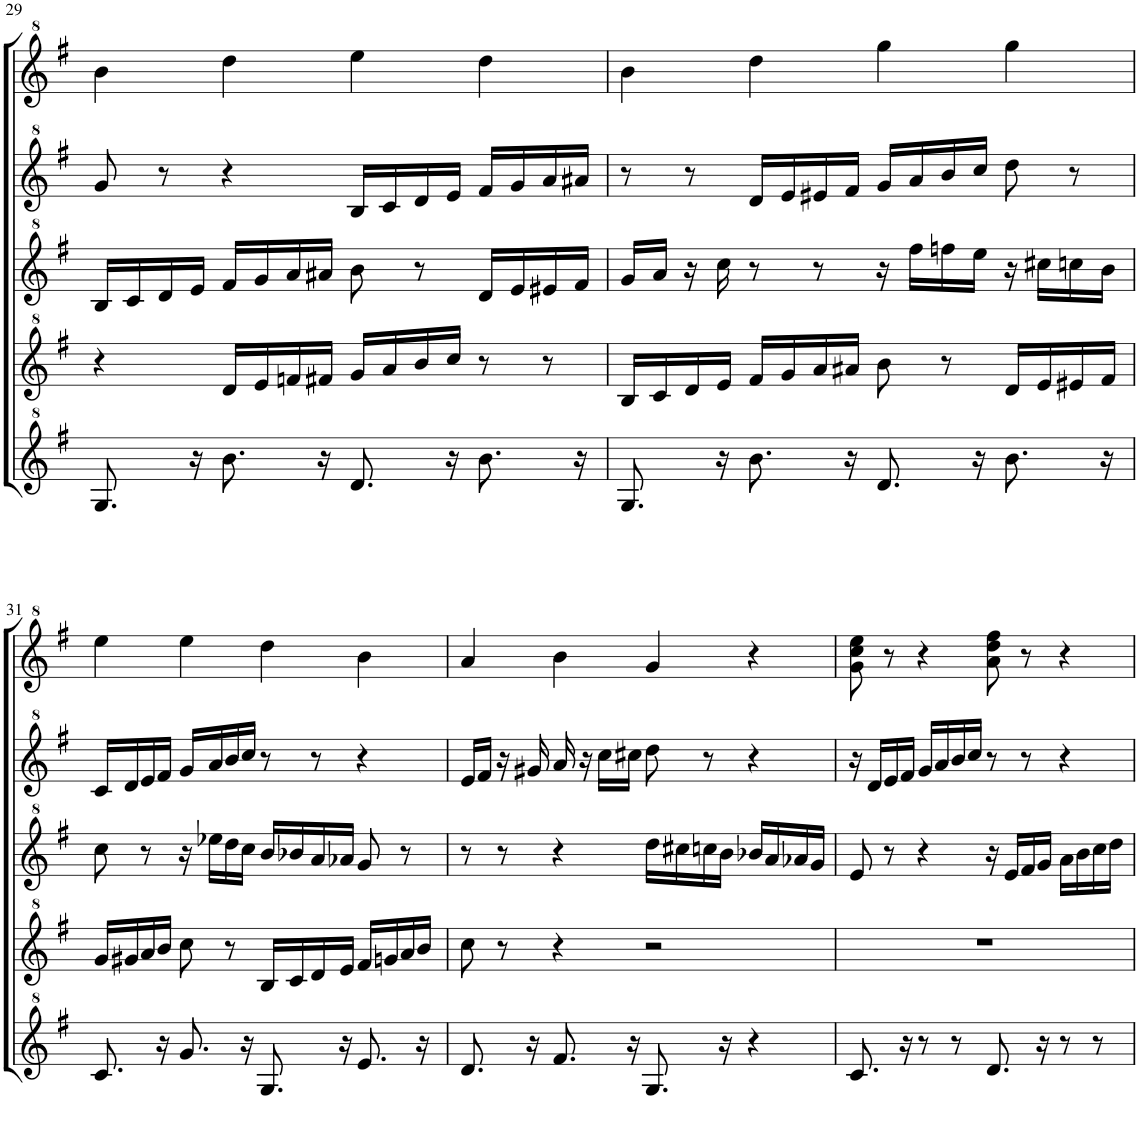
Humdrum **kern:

**kern	**kern	**kern	**kern	**kern
*part1	*part1	*part1	*part1	*part1
*staff5	*staff4	*staff3	*staff2	*staff1
*I"パンフルート	*	*	*	*
!!LO:PB:g=z
*clefG^2	*clefG^2	*clefG^2	*clefG^2	*clefG^2
*k[f#]	*k[f#]	*k[f#]	*k[f#]	*k[f#]
*M4/4	*M4/4	*M4/4	*M4/4	*M4/4
=29	=29	=29	=29	=29
8.g/	4r	16b/LL	8gg/	4bb\
.	.	16cc/	.	.
.	.	16dd/	8r	.
16r	.	16ee/JJ	.	.
8.bb\	16dd/LL	16ff#/LL	4r	4ddd\
.	16ee/	16gg/	.	.
.	16ffn/	16aa/	.	.
16r	16ff#X/JJ	16aa#X/JJ	.	.
8.dd/	16gg/LL	8bb\	16b/LL	4eee\
.	16aa/	.	16cc/	.
.	16bb/	8r	16dd/	.
16r	16ccc/JJ	.	16ee/JJ	.
8.bb\	8r	16dd/LL	16ff#/LL	4ddd\
.	.	16ee/	16gg/	.
.	8r	16ee#X/	16aa/	.
16r	.	16ff#/JJ	16aa#X/JJ	.
=30	=30	=30	=30	=30
8.g/	16b/LL	16gg/LL	8r	4bb\
.	16cc/	16aa/JJ	.	.
.	16dd/	16r	8r	.
16r	16ee/JJ	16ccc\	.	.
8.bb\	16ff#/LL	8r	16dd/LL	4ddd\
.	16gg/	.	16ee/	.
.	16aa/	8r	16ee#X/	.
16r	16aa#X/JJ	.	16ff#/JJ	.
8.dd/	8bb\	16r	16gg/LL	4ggg\
.	.	16fff#\LL	16aa/	.
.	8r	16fffn\	16bb/	.
16r	.	16eee\JJ	16ccc/JJ	.
8.bb\	16dd/LL	16r	8ddd\	4ggg\
.	16ee/	16ccc#X\LL	.	.
.	16ee#X/	16cccn\	8r	.
16r	16ff#/JJ	16bb\JJ	.	.
!!LO:LB:g=z
=31	=31	=31	=31	=31
8.cc/	16gg/LL	8ccc\	16cc/LL	4eee\
.	16gg#X/	.	16dd/	.
.	16aa/	8r	16ee/	.
16r	16bb/JJ	.	16ff#/JJ	.
8.gg/	8ccc\	16r	16gg/LL	4eee\
.	.	16eee-X\LL	16aa/	.
.	8r	16ddd\	16bb/	.
16r	.	16ccc\JJ	16ccc/JJ	.
8.g/	16b/LL	16bb/LL	8r	4ddd\
.	16cc/	16bb-X/	.	.
.	16dd/	16aa/	8r	.
16r	16ee/JJ	16aa-X/JJ	.	.
8.ee/	16ff#/LL	8gg/	4r	4bb\
.	16ggn/	.	.	.
.	16aa/	8r	.	.
16r	16bb/JJ	.	.	.
=32	=32	=32	=32	=32
8.dd/	8ccc\	8r	16ee/LL	4aa/
.	.	.	16ff#/JJ	.
.	8r	8r	16r	.
16r	.	.	16gg#X/	.
8.ff#/	4r	4r	16aa/	4bb\
.	.	.	16r	.
.	.	.	16ccc\LL	.
16r	.	.	16ccc#X\JJ	.
8.g/	2r	16ddd\LL	8ddd\	4gg/
.	.	16ccc#X\	.	.
.	.	16cccn\	8r	.
16r	.	16bb\JJ	.	.
4r	.	16bb-X/LL	4r	4r
.	.	16aa/	.	.
.	.	16aa-X/	.	.
.	.	16gg/JJ	.	.
=33	=33	=33	=33	=33
8.cc/	1r	8ee/	16r	8gg\ 8ccc\ 8eee\
.	.	.	16dd/LL	.
.	.	8r	16ee/	8r
16r	.	.	16ff#/JJ	.
8r	.	4r	16gg/LL	4r
.	.	.	16aa/	.
8r	.	.	16bb/	.
.	.	.	16ccc/JJ	.
8.dd/	.	16r	8r	8aa\ 8ddd\ 8fff#\
.	.	16ee/LL	.	.
.	.	16ff#/	8r	8r
16r	.	16gg/JJ	.	.
8r	.	16aa\LL	4r	4r
.	.	16bb\	.	.
8r	.	16ccc\	.	.
.	.	16ddd\JJ	.	.
=	=	=	=	=
*-	*-	*-	*-	*-
